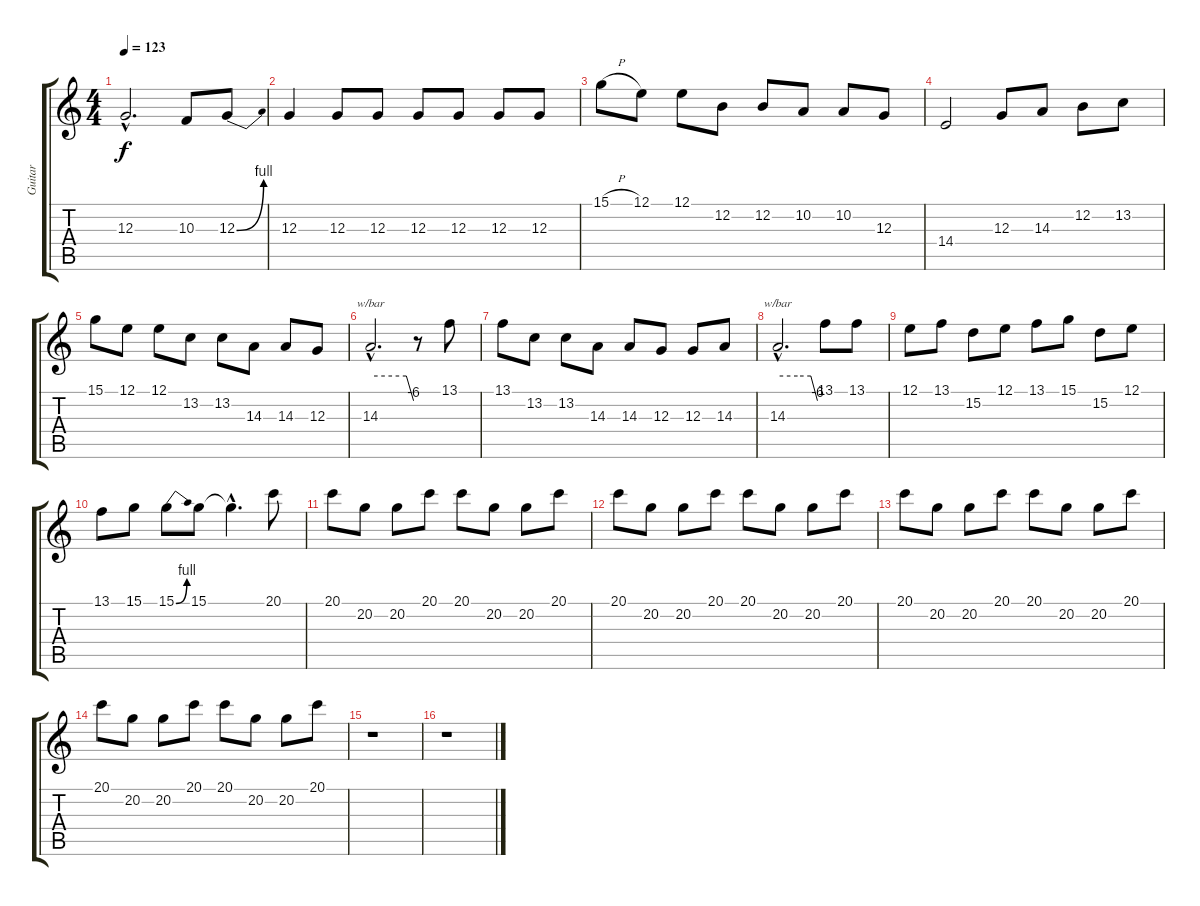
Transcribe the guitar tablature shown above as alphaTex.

\track ("Guitar" "Guitar") {instrument lead2sawtooth}
\staff {score tabs}
\tuning (E4 B3 G3 D3 A2 E2) {hide}
\ts (4 4)
\tempo 123
\clef g2
\ks c
12.3{hac}.2{d dy f} 10.3.8 12.3{be (bend 0 0 60 4)}.8 |
12.3.4 12.3.8 12.3.8 12.3.8 12.3.8 12.3.8 12.3.8 |
15.1{h}.8 12.1.8 12.1.8 12.2.8 12.2.8 10.2.8 10.2.8 12.3.8 |
14.4.2 12.3.8 14.3.8 12.2.8 13.2.8 |
15.1.8 12.1.8 12.1.8 13.2.8 13.2.8 14.3.8 14.3.8 12.3.8 |
14.3{hac}.2{d tbe (custom default 0 0 30 0 50 0 60 -24)} r.8 13.1.8 |
13.1.8 13.2.8 13.2.8 14.3.8 14.3.8 12.3.8 12.3.8 14.3.8 |
14.3{hac}.2{d tbe (custom default 0 0 30 0 50 0 60 -24)} 13.1.8 13.1.8 |
12.1.8 13.1.8 15.2.8 12.1.8 13.1.8 15.1.8 15.2.8 12.1.8 |
13.1.8 15.1.8 15.1{be (bend 0 0 60 4)}.8 15.1.8 15.1{hac t}.4{d} 20.1.8{volume 8} |
20.1.8 20.2.8 20.2.8 20.1.8 20.1.8 20.2.8 20.2.8 20.1.8 |
20.1.8 20.2.8 20.2.8 20.1.8 20.1.8 20.2.8 20.2.8 20.1.8 |
20.1.8 20.2.8 20.2.8 20.1.8 20.1.8 20.2.8 20.2.8 20.1.8 |
20.1.8 20.2.8 20.2.8 20.1.8 20.1.8 20.2.8 20.2.8 20.1.8 |
r.1 |
r.1
